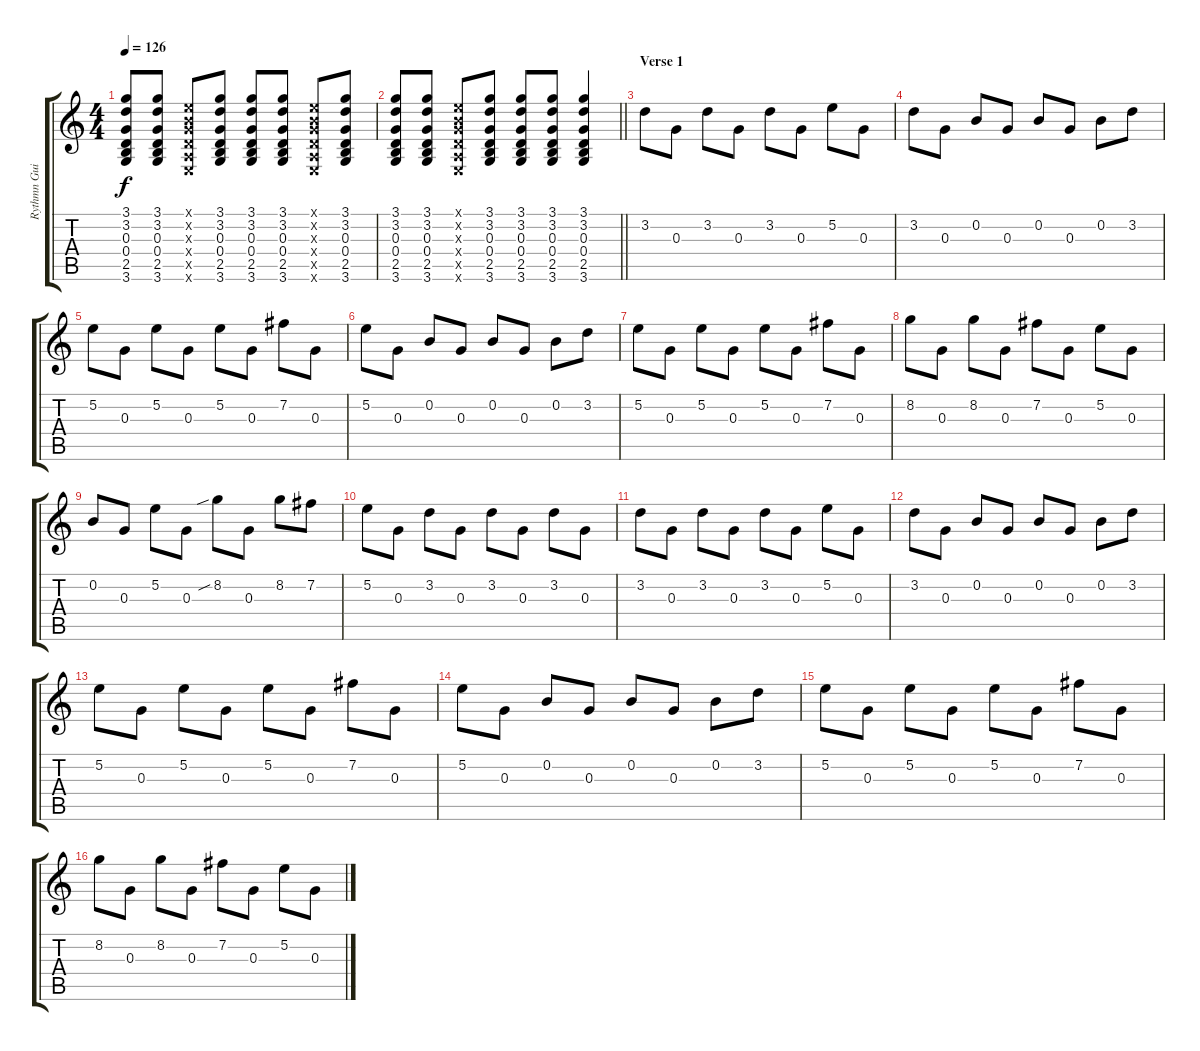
\track ("Rythmn Guitar 2" "Rythmn Gui") {instrument acousticguitarsteel}
\staff {score tabs}
\tuning (E4 B3 G3 D3 A2 E2) {hide}
\ts (4 4)
\tempo 126
\clef g2
\ks c
(3.1 3.2 0.3 0.4 2.5 3.6).8{dy f} (3.1 3.2 0.3 0.4 2.5 3.6).8 (0.1{x} 0.2{x} 0.3{x} 0.4{x} 0.5{x} 0.6{x}).8 (3.1 3.2 0.3 0.4 2.5 3.6).8 (3.1 3.2 0.3 0.4 2.5 3.6).8 (3.1 3.2 0.3 0.4 2.5 3.6).8 (0.1{x} 0.2{x} 0.3{x} 0.4{x} 0.5{x} 0.6{x}).8 (3.1 3.2 0.3 0.4 2.5 3.6).8 |
\barLineRight lightlight
(3.1 3.2 0.3 0.4 2.5 3.6).8 (3.1 3.2 0.3 0.4 2.5 3.6).8 (0.1{x} 0.2{x} 0.3{x} 0.4{x} 0.5{x} 0.6{x}).8 (3.1 3.2 0.3 0.4 2.5 3.6).8 (3.1 3.2 0.3 0.4 2.5 3.6).8 (3.1 3.2 0.3 0.4 2.5 3.6).8 (3.1 3.2 0.3 0.4 2.5 3.6).4 |
\section ("" "Verse 1")
3.2.8{instrument acousticguitarsteel} 0.3.8 3.2.8 0.3.8 3.2.8 0.3.8 5.2.8 0.3.8 |
3.2.8 0.3.8 0.2.8 0.3.8 0.2.8 0.3.8 0.2.8 3.2.8 |
5.2.8 0.3.8 5.2.8 0.3.8 5.2.8 0.3.8 7.2.8 0.3.8 |
5.2.8 0.3.8 0.2.8 0.3.8 0.2.8 0.3.8 0.2.8 3.2.8 |
5.2.8 0.3.8 5.2.8 0.3.8 5.2.8 0.3.8 7.2.8 0.3.8 |
8.2.8 0.3.8 8.2.8 0.3.8 7.2.8 0.3.8 5.2.8 0.3.8 |
0.2.8 0.3.8 5.2.8 0.3.8 8.2{sib}.8 0.3.8 8.2.8 7.2.8 |
5.2.8 0.3.8 3.2.8 0.3.8 3.2.8 0.3.8 3.2.8 0.3.8 |
3.2.8 0.3.8 3.2.8 0.3.8 3.2.8 0.3.8 5.2.8 0.3.8 |
3.2.8 0.3.8 0.2.8 0.3.8 0.2.8 0.3.8 0.2.8 3.2.8 |
5.2.8 0.3.8 5.2.8 0.3.8 5.2.8 0.3.8 7.2.8 0.3.8 |
5.2.8 0.3.8 0.2.8 0.3.8 0.2.8 0.3.8 0.2.8 3.2.8 |
5.2.8 0.3.8 5.2.8 0.3.8 5.2.8 0.3.8 7.2.8 0.3.8 |
8.2.8 0.3.8 8.2.8 0.3.8 7.2.8 0.3.8 5.2.8 0.3.8
